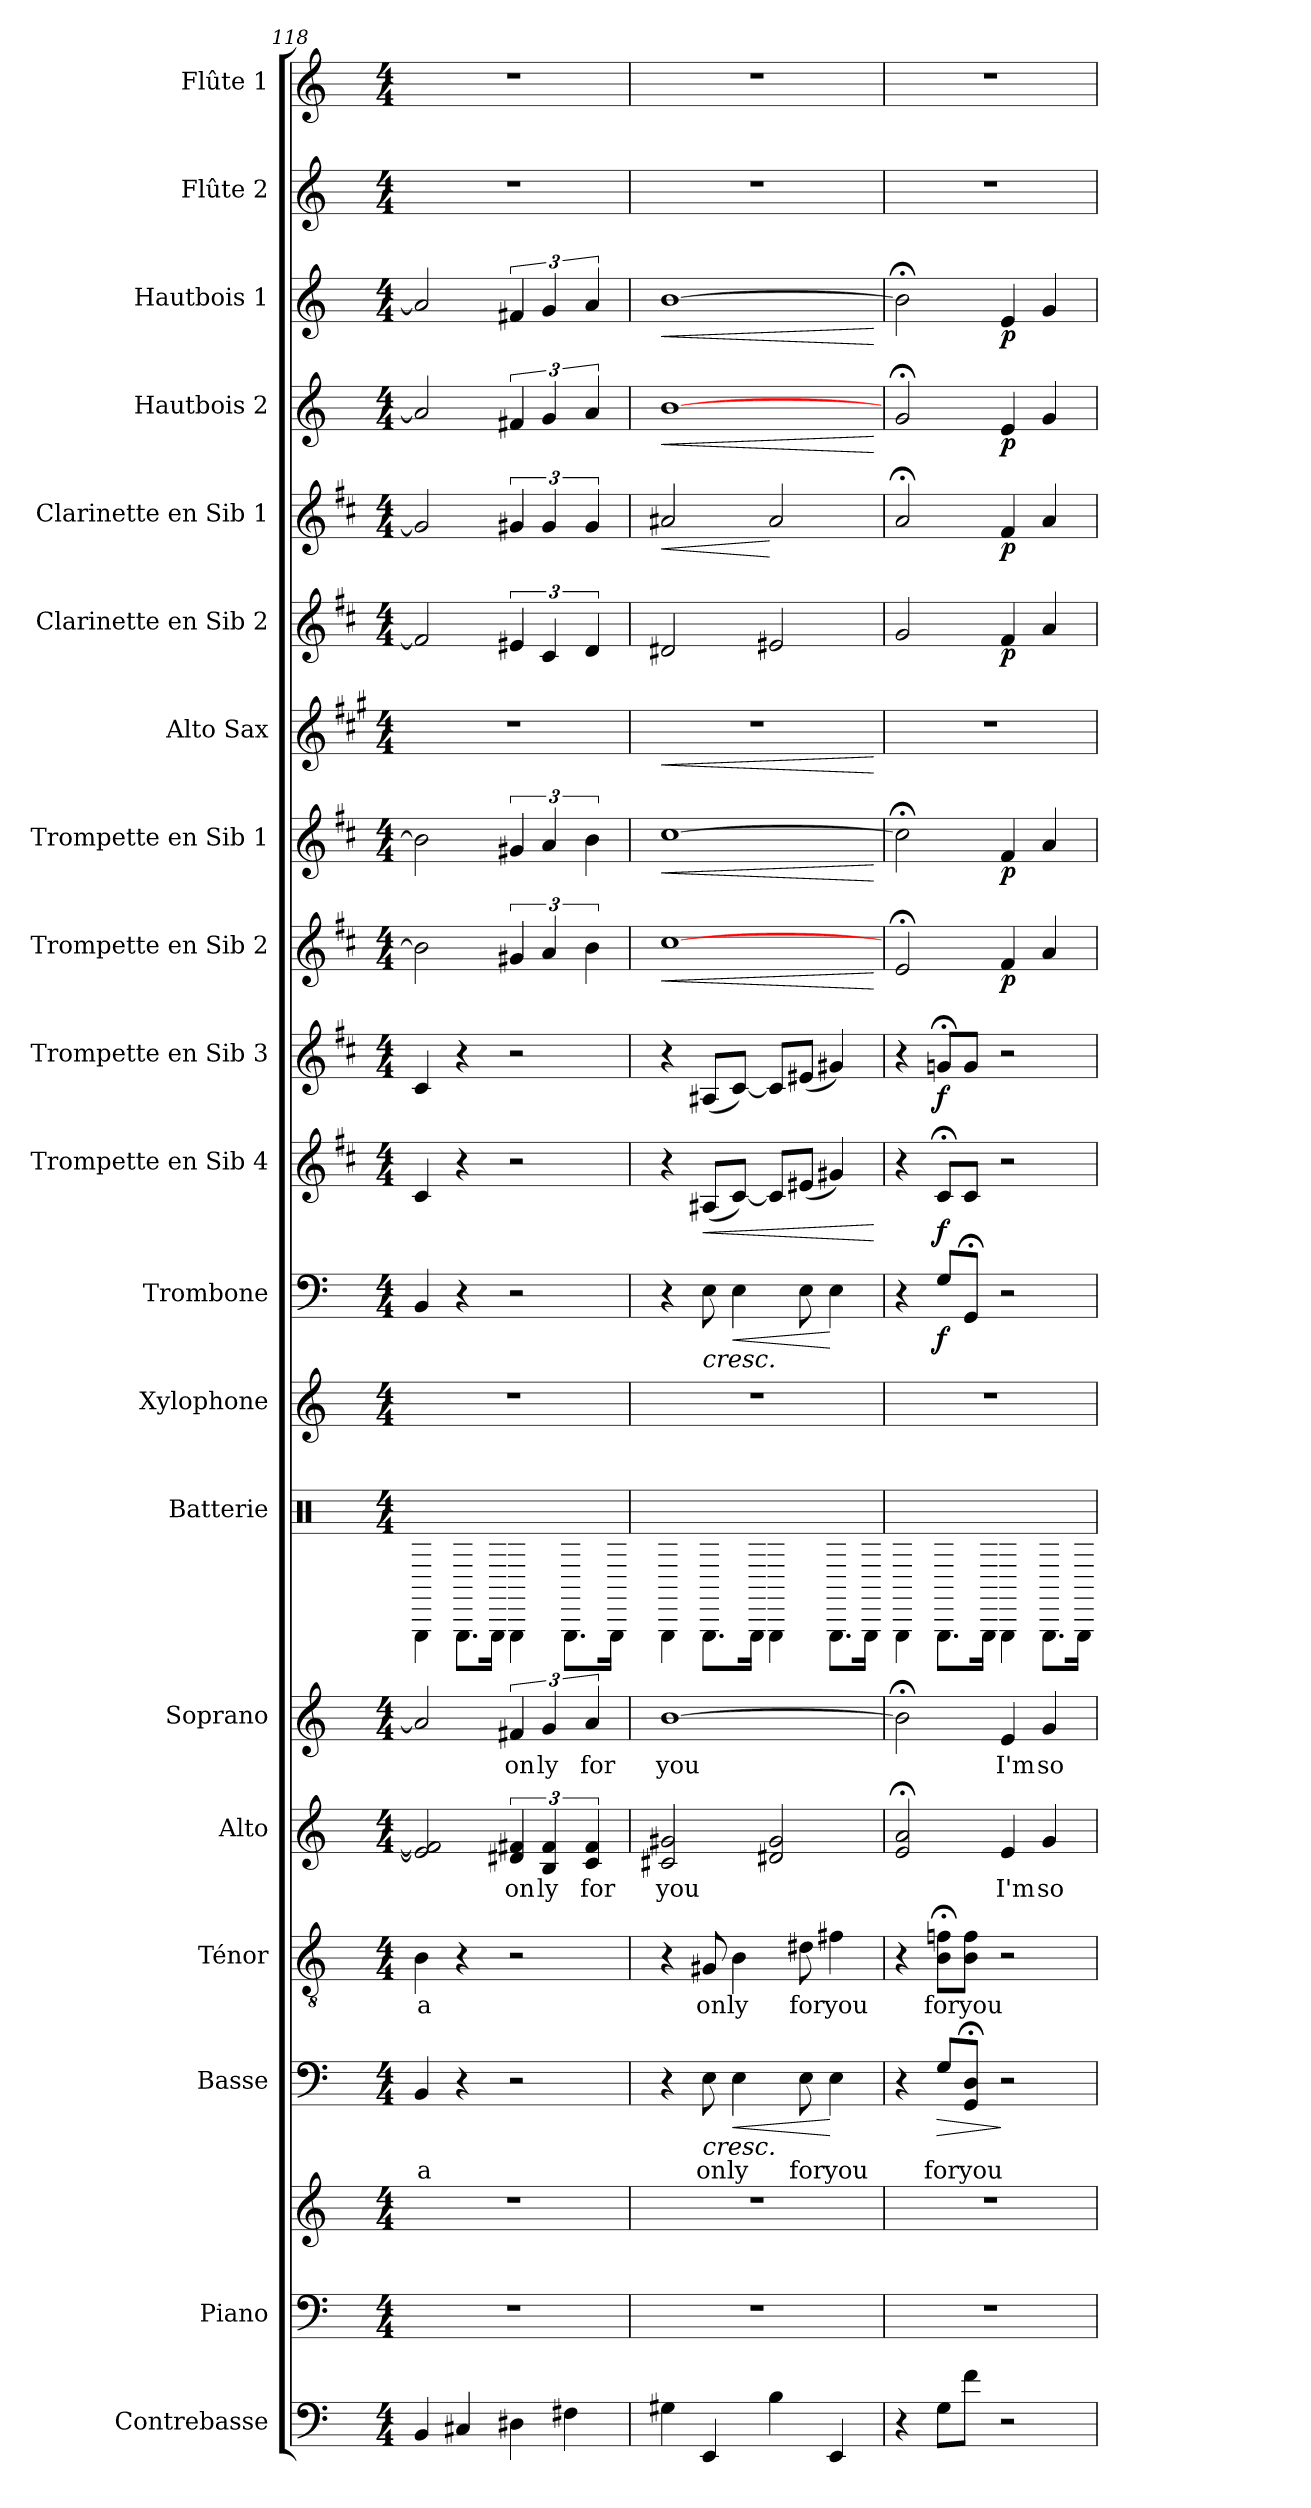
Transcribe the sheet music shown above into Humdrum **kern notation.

**kern	**kern	**kern	**kern	**text	**dynam	**kern	**text	**kern	**text	**kern	**text	**kern	**kern	**kern	**dynam	**kern	**dynam	**kern	**dynam	**kern	**dynam	**kern	**dynam	**kern	**dynam	**kern	**dynam	**kern	**dynam	**kern	**dynam	**kern	**dynam	**kern	**kern
*part20	*part19	*part19	*part18	*part18	*part18	*part17	*part17	*part16	*part16	*part15	*part15	*part14	*part13	*part12	*part12	*part11	*part11	*part10	*part10	*part9	*part9	*part8	*part8	*part7	*part7	*part6	*part6	*part5	*part5	*part4	*part4	*part3	*part3	*part2	*part1
*staff21	*staff20	*staff19	*staff18	*staff18	*staff18	*staff17	*staff17	*staff16	*staff16	*staff15	*staff15	*staff14	*staff13	*staff12	*staff12	*staff11	*staff11	*staff10	*staff10	*staff9	*staff9	*staff8	*staff8	*staff7	*staff7	*staff6	*staff6	*staff5	*staff5	*staff4	*staff4	*staff3	*staff3	*staff2	*staff1
*I"Contrebasse	*I"Piano	*	*I"Basse	*	*	*I"Ténor	*	*I"Alto	*	*I"Soprano	*	*I"Batterie	*I"Xylophone	*I"Trombone	*	*I"Trompette en Sib 4	*	*I"Trompette en Sib 3	*	*I"Trompette en Sib 2	*	*I"Trompette en Sib 1	*	*I"Alto Sax	*	*I"Clarinette en Sib 2	*	*I"Clarinette en Sib 1	*	*I"Hautbois 2	*	*I"Hautbois 1	*	*I"Flûte 2	*I"Flûte 1
*I'Cb.	*I'Pno	*	*I'Ba.	*	*	*I'T	*	*I'A	*	*I'S	*	*I'Batt.	*I'Xyl.	*I'Trb.	*	*I'Trp. (Sib) 4	*	*I'Trp. (Sib) 3	*	*I'Trp. (Sib) 2	*	*I'Trp. (Sib) 1	*	*I'A. Sx.	*	*I'Cl. (Sib) 2	*	*I'Cl. (Sib) 1	*	*I'Hb. 2	*	*I'Hb. 1	*	*I'Fl. 2	*I'Fl. 1
*clefF4	*clefF4	*clefG2	*clefF4	*	*	*clefGv2	*	*clefG2	*	*clefG2	*	*clefX	*clefG2	*clefF4	*	*clefG2	*	*clefG2	*	*clefG2	*	*clefG2	*	*clefG2	*	*clefG2	*	*clefG2	*	*clefG2	*	*clefG2	*	*clefG2	*clefG2
*ITrd7c12	*	*	*	*	*	*	*	*	*	*	*	*	*ITrd-7c-12	*	*	*ITrd1c2	*	*ITrd1c2	*	*ITrd1c2	*	*ITrd1c2	*	*ITrd5c9	*	*ITrd1c2	*	*ITrd1c2	*	*	*	*	*	*	*
*k[]	*k[]	*k[]	*k[]	*	*	*k[]	*	*k[]	*	*k[]	*	*k[]	*k[]	*k[]	*	*k[]	*	*k[]	*	*k[]	*	*k[]	*	*k[]	*	*k[]	*	*k[]	*	*k[]	*	*k[]	*	*k[]	*k[]
*C:	*C:	*C:	*C:	*	*	*C:	*	*C:	*	*C:	*	*C:	*C:	*C:	*	*C:	*	*C:	*	*C:	*	*C:	*	*C:	*	*C:	*	*C:	*	*C:	*	*C:	*	*C:	*C:
*M4/4	*M4/4	*M4/4	*M4/4	*	*	*M4/4	*	*M4/4	*	*M4/4	*	*M4/4	*M4/4	*M4/4	*	*M4/4	*	*M4/4	*	*M4/4	*	*M4/4	*	*M4/4	*	*M4/4	*	*M4/4	*	*M4/4	*	*M4/4	*	*M4/4	*M4/4
=118	=118	=118	=118	=118	=118	=118	=118	=118	=118	=118	=118	=118	=118	=118	=118	=118	=118	=118	=118	=118	=118	=118	=118	=118	=118	=118	=118	=118	=118	=118	=118	=118	=118	=118	=118
!	!	!	!	!LO:LY:b	!	!	!	!	!	!	!	!	!	!	!	!	!	!	!	!	!	!	!	!	!	!	!	!	!	!	!	!	!	!	!
!	!	!	!	!	!	!	!LO:LY:b	!	!	!	!	!	!	!	!	!	!	!	!	!	!	!	!	!	!	!	!	!	!	!	!	!	!	!	!
4BBB/	1r	1r	4BB/	a	.	4B\	a	2e/] 2f#/]	.	2a/]	.	4RGGG\	1r	4BB/	.	4B/	.	4B/	.	2a\]	.	2a\]	.	1r	.	2e/]	.	2f#/]	.	2a/]	.	2a/]	.	1r	1r
4CC#X/	.	.	4r	.	.	4r	.	.	.	.	.	8.RGGG\L	.	4r	.	4r	.	4r	.	.	.	.	.	.	.	.	.	.	.	.	.	.	.	.	.
.	.	.	.	.	.	.	.	.	.	.	.	16RGGG\Jk	.	.	.	.	.	.	.	.	.	.	.	.	.	.	.	.	.	.	.	.	.	.	.
!	!	!	!	!	!	!	!	!	!LO:LY:b	!	!	!	!	!	!	!	!	!	!	!	!	!	!	!	!	!	!	!	!	!	!	!	!	!	!
!	!	!	!	!	!	!	!	!	!	!	!LO:LY:b	!	!	!	!	!	!	!	!	!	!	!	!	!	!	!	!	!	!	!	!	!	!	!	!
4DD#X\	.	.	2r	.	.	2r	.	6d#X/ 6f#X/	on	6f#X/	on	4RGGG\	.	2r	.	2r	.	2r	.	6f#X/	.	6f#X/	.	.	.	6d#X/	.	6f#X/	.	6f#X/	.	6f#X/	.	.	.
!	!	!	!	!	!	!	!	!	!LO:LY:b	!	!	!	!	!	!	!	!	!	!	!	!	!	!	!	!	!	!	!	!	!	!	!	!	!	!
!	!	!	!	!	!	!	!	!	!	!	!LO:LY:b	!	!	!	!	!	!	!	!	!	!	!	!	!	!	!	!	!	!	!	!	!	!	!	!
.	.	.	.	.	.	.	.	6B/ 6f#/	ly	6g/	ly	.	.	.	.	.	.	.	.	6g/	.	6g/	.	.	.	6B/	.	6f#/	.	6g/	.	6g/	.	.	.
4FF#X\	.	.	.	.	.	.	.	.	.	.	.	8.RGGG\L	.	.	.	.	.	.	.	.	.	.	.	.	.	.	.	.	.	.	.	.	.	.	.
!	!	!	!	!	!	!	!	!	!LO:LY:b	!	!	!	!	!	!	!	!	!	!	!	!	!	!	!	!	!	!	!	!	!	!	!	!	!	!
!	!	!	!	!	!	!	!	!	!	!	!LO:LY:b	!	!	!	!	!	!	!	!	!	!	!	!	!	!	!	!	!	!	!	!	!	!	!	!
.	.	.	.	.	.	.	.	6c/ 6f#/	for	6a/	for	.	.	.	.	.	.	.	.	6a\	.	6a\	.	.	.	6c/	.	6f#/	.	6a/	.	6a/	.	.	.
.	.	.	.	.	.	.	.	.	.	.	.	16RGGG\Jk	.	.	.	.	.	.	.	.	.	.	.	.	.	.	.	.	.	.	.	.	.	.	.
=119	=119	=119	=119	=119	=119	=119	=119	=119	=119	=119	=119	=119	=119	=119	=119	=119	=119	=119	=119	=119	=119	=119	=119	=119	=119	=119	=119	=119	=119	=119	=119	=119	=119	=119	=119
!	!	!	!	!	!	!	!	!	!LO:LY:b	!	!	!	!	!	!	!	!	!	!	!	!	!	!	!	!	!	!	!	!	!	!	!	!	!	!
!	!	!	!	!	!	!	!	!	!	!	!LO:LY:b	!	!	!	!	!	!	!	!	!	!LO:HP:b	!	!LO:HP:b	!	!LO:HP:b	!	!	!	!LO:HP:b	!	!LO:HP:b	!	!LO:HP:b	!	!
4GG#X\	1r	1r	4r	.	.	4r	.	2c#X/ 2g#X/	you	[1b	you	4RGGG\	1r	4r	.	4r	.	4r	.	[1b	<	[1b	<	1r	<	2c#X/	.	2g#X/	<	[1b	<	[1b	<	1r	1r
!	!	!	!	!LO:LY:b	!LO:HP:b	!	!	!	!	!	!	!	!	!	!	!	!	!	!	!	!	!	!	!	!	!	!	!	!	!	!	!	!	!	!
!	!	!	!	!	!	!	!LO:LY:b	!	!	!	!	!	!	!	!LO:HP:b	!	!LO:HP:b	!	!	!	!	!	!	!	!	!	!	!	!	!	!	!	!	!	!
4EEE/	.	.	8E\	on	<	8G#X/	on	.	.	.	.	8.RGGG\L	.	8E\	<	(<8G#X/L	<	(<8G#X/L	.	.	.	.	.	.	.	.	.	.	.	.	.	.	.	.	.
!	!	!	!	!LO:LY:b	!LO:HP:b	!	!	!	!	!	!	!	!	!	!	!	!	!	!	!	!	!	!	!	!	!	!	!	!	!	!	!	!	!	!
!	!	!	!	!	!	!	!LO:LY:b	!	!	!	!	!	!	!	!LO:HP:b	!	!	!	!	!	!	!	!	!	!	!	!	!	!	!	!	!	!	!	!
.	.	.	4E\	ly	<	4B\	ly	.	.	.	.	.	.	4E\	<	[8B/J)	.	[8B/J)	.	.	.	.	.	.	.	.	.	.	.	.	.	.	.	.	.
.	.	.	.	.	.	.	.	.	.	.	.	16RGGG\Jk	.	.	.	.	.	.	.	.	.	.	.	.	.	.	.	.	.	.	.	.	.	.	.
4BB\	.	.	.	.	.	.	.	2d#X/ 2g#/	.	.	.	4RGGG\	.	.	.	8B/L]	.	8B/L]	.	.	.	.	.	.	.	2d#X/	.	2g#/	[	.	.	.	.	.	.
!	!	!	!	!LO:LY:b	!	!	!	!	!	!	!	!	!	!	!	!	!	!	!	!	!	!	!	!	!	!	!	!	!	!	!	!	!	!	!
!	!	!	!	!	!	!	!LO:LY:b	!	!	!	!	!	!	!	!	!	!	!	!	!	!	!	!	!	!	!	!	!	!	!	!	!	!	!	!
.	.	.	8E\	for	.	8d#X\	for	.	.	.	.	.	.	8E\	.	(<8d#X/J	.	(<8d#X/J	.	.	.	.	.	.	.	.	.	.	.	.	.	.	.	.	.
!	!	!	!	!LO:LY:b	!	!	!	!	!	!	!	!	!	!	!	!	!	!	!	!	!	!	!	!	!	!	!	!	!	!	!	!	!	!	!
!	!	!	!	!	!	!	!LO:LY:b	!	!	!	!	!	!	!	!	!	!	!	!	!	!	!	!	!	!	!	!	!	!	!	!	!	!	!	!
4EEE/	.	.	4E\	you	[	4f#X\	you	.	.	.	.	8.RGGG\L	.	4E\	[	4f#X/)	.	4f#X/)	.	.	.	.	.	.	.	.	.	.	.	.	.	.	.	.	.
.	.	.	.	.	.	.	.	.	.	.	.	16RGGG\Jk	.	.	.	.	.	.	.	.	.	.	.	.	.	.	.	.	.	.	.	.	.	.	.
.	.	.	.	.	[	.	.	.	.	.	.	.	.	.	[	.	[	.	.	.	[	.	[	.	[	.	.	.	.	.	[	.	[	.	.
=120	=120	=120	=120	=120	=120	=120	=120	=120	=120	=120	=120	=120	=120	=120	=120	=120	=120	=120	=120	=120	=120	=120	=120	=120	=120	=120	=120	=120	=120	=120	=120	=120	=120	=120	=120
4r	1r	1r	4r	.	.	4r	.	2e/;< 2a/;<	.	2b;<\]	.	4RGGG\	1r	4r	.	4r	.	4r	.	2d;</	.	2b;<\]	.	1r	.	2f/	.	2g;</	.	2g;</	.	2b;<\]	.	1r	1r
!	!	!	!	!LO:LY:b	!LO:HP:b	!	!	!	!	!	!	!	!	!	!	!	!	!	!	!	!	!	!	!	!	!	!	!	!	!	!	!	!	!	!
!	!	!	!	!	!	!	!LO:LY:b	!	!	!	!	!	!	!	!LO:DY:b	!	!LO:DY:b	!	!LO:DY:b	!	!	!	!	!	!	!	!	!	!	!	!	!	!	!	!
8GG\L	.	.	8G\L	for	>	8B\;< 8fn\;<L	for	.	.	.	.	8.RGGG\L	.	8G/L	f	8B;</L	f	8fn;</L	f	.	.	.	.	.	.	.	.	.	.	.	.	.	.	.	.
!	!	!	!	!LO:LY:b	!	!	!	!	!	!	!	!	!	!	!	!	!	!	!	!	!	!	!	!	!	!	!	!	!	!	!	!	!	!	!
!	!	!	!	!	!	!	!LO:LY:b	!	!	!	!	!	!	!	!	!	!	!	!	!	!	!	!	!	!	!	!	!	!	!	!	!	!	!	!
8F\J	.	.	8GG/;< 8D/;<J	you	.	8B\ 8f\J	you	.	.	.	.	.	.	8GG;</J	.	8B/J	.	8f/J	.	.	.	.	.	.	.	.	.	.	.	.	.	.	.	.	.
.	.	.	.	.	.	.	.	.	.	.	.	16RGGG\Jk	.	.	.	.	.	.	.	.	.	.	.	.	.	.	.	.	.	.	.	.	.	.	.
!	!	!	!	!	!	!	!	!	!LO:LY:b	!	!	!	!	!	!	!	!	!	!	!	!	!	!	!	!	!	!	!	!	!	!	!	!	!	!
!	!	!	!	!	!	!	!	!	!	!	!LO:LY:b	!	!	!	!	!	!	!	!	!	!LO:DY:b	!	!LO:DY:b	!	!	!	!LO:DY:b	!	!LO:DY:b	!	!LO:DY:b	!	!LO:DY:b	!	!
2r	.	.	2r	.	]	2r	.	4e/	I'm	4e/	I'm	4RGGG\	.	2r	.	2r	.	2r	.	4e/	p	4e/	p	.	.	4e/	p	4e/	p	4e/	p	4e/	p	.	.
!	!	!	!	!	!	!	!	!	!LO:LY:b	!	!	!	!	!	!	!	!	!	!	!	!	!	!	!	!	!	!	!	!	!	!	!	!	!	!
!	!	!	!	!	!	!	!	!	!	!	!LO:LY:b	!	!	!	!	!	!	!	!	!	!	!	!	!	!	!	!	!	!	!	!	!	!	!	!
.	.	.	.	.	.	.	.	4g/	so	4g/	so	8.RGGG\L	.	.	.	.	.	.	.	4g/	.	4g/	.	.	.	4g/	.	4g/	.	4g/	.	4g/	.	.	.
.	.	.	.	.	.	.	.	.	.	.	.	16RGGG\Jk	.	.	.	.	.	.	.	.	.	.	.	.	.	.	.	.	.	.	.	.	.	.	.
=	=	=	=	=	=	=	=	=	=	=	=	=	=	=	=	=	=	=	=	=	=	=	=	=	=	=	=	=	=	=	=	=	=	=	=
*-	*-	*-	*-	*-	*-	*-	*-	*-	*-	*-	*-	*-	*-	*-	*-	*-	*-	*-	*-	*-	*-	*-	*-	*-	*-	*-	*-	*-	*-	*-	*-	*-	*-	*-	*-
